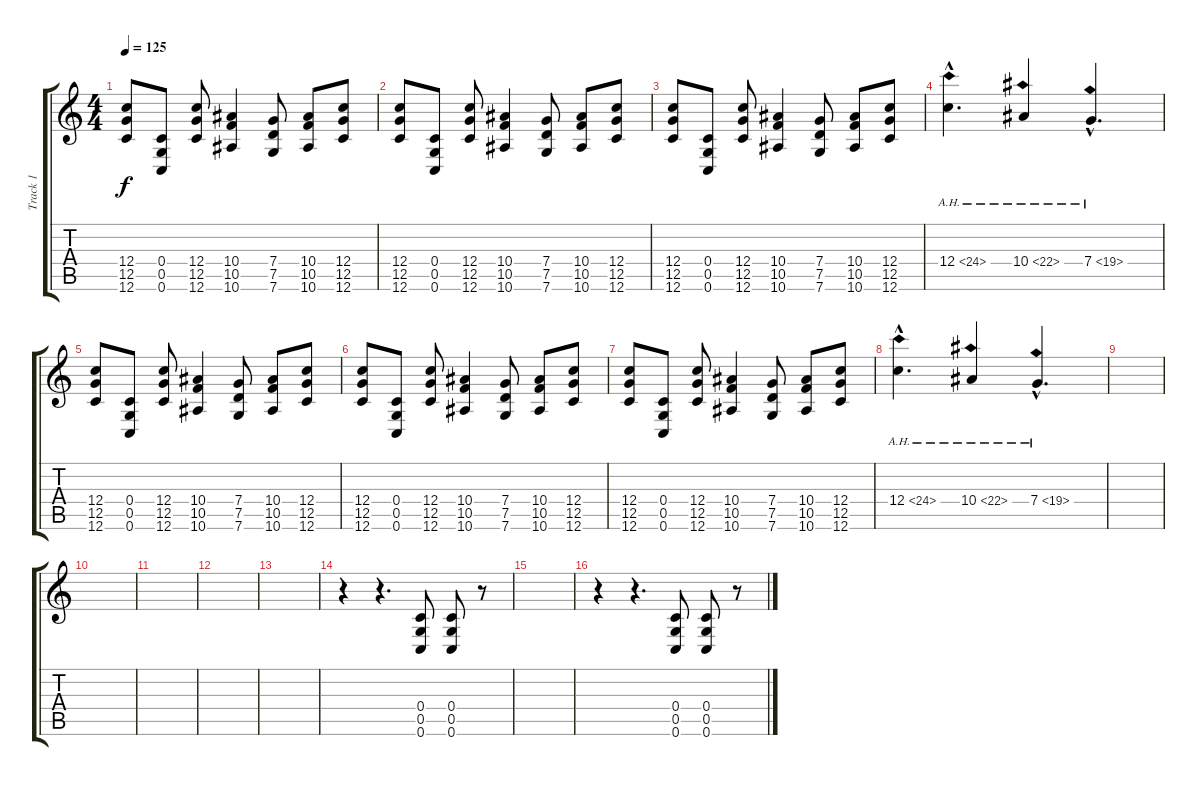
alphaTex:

\track ("Track 1" "Track 1") {instrument distortionguitar}
\staff {score tabs}
\tuning (D4 A3 F3 C3 G2 C2) {hide}
\ts (4 4)
\tempo 125
\clef g2
\ks c
(12.4 12.5 12.6).8{dy f} (0.4 0.5 0.6).8 (12.4 12.5 12.6).8 (10.4 10.5 10.6).4 (7.4 7.5 7.6).8 (10.4 10.5 10.6).8 (12.4 12.5 12.6).8 |
(12.4 12.5 12.6).8 (0.4 0.5 0.6).8 (12.4 12.5 12.6).8 (10.4 10.5 10.6).4 (7.4 7.5 7.6).8 (10.4 10.5 10.6).8 (12.4 12.5 12.6).8 |
(12.4 12.5 12.6).8 (0.4 0.5 0.6).8 (12.4 12.5 12.6).8 (10.4 10.5 10.6).4 (7.4 7.5 7.6).8 (10.4 10.5 10.6).8 (12.4 12.5 12.6).8 |
12.4{ah 12 hac}.4{d} 10.4{ah 12}.4 7.4{ah 12 hac}.4{d} |
(12.4 12.5 12.6).8 (0.4 0.5 0.6).8 (12.4 12.5 12.6).8 (10.4 10.5 10.6).4 (7.4 7.5 7.6).8 (10.4 10.5 10.6).8 (12.4 12.5 12.6).8 |
(12.4 12.5 12.6).8 (0.4 0.5 0.6).8 (12.4 12.5 12.6).8 (10.4 10.5 10.6).4 (7.4 7.5 7.6).8 (10.4 10.5 10.6).8 (12.4 12.5 12.6).8 |
(12.4 12.5 12.6).8 (0.4 0.5 0.6).8 (12.4 12.5 12.6).8 (10.4 10.5 10.6).4 (7.4 7.5 7.6).8 (10.4 10.5 10.6).8 (12.4 12.5 12.6).8 |
12.4{ah 12 hac}.4{d} 10.4{ah 12}.4 7.4{ah 12 hac}.4{d} |
|
|
|
|
|
r.4 r.4{d} (0.4 0.5 0.6).8 (0.4 0.5 0.6).8 r.8 |
|
r.4 r.4{d} (0.4 0.5 0.6).8 (0.4 0.5 0.6).8 r.8
